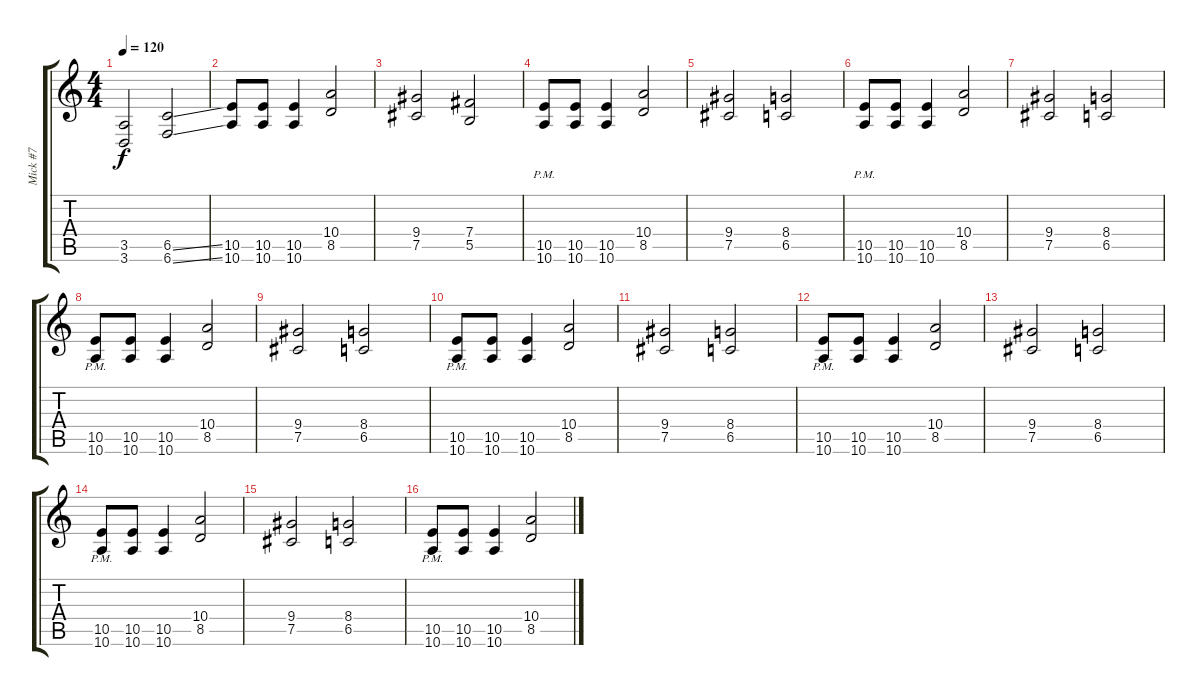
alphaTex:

\track ("Mick #7" "Mick #7") {instrument distortionguitar}
\staff {score tabs}
\tuning (Db4 Ab3 E3 B2 Gb2 B1) {hide}
\ts (4 4)
\tempo 120
\clef g2
\ks c
(3.5 3.6).2{dy f} (6.5{ss} 6.6{ss}).2 |
(10.5 10.6).8 (10.5 10.6).8 (10.5 10.6).4 (10.4 8.5).2 |
(9.4 7.5).2 (7.4 5.5).2 |
(10.5{pm} 10.6{pm}).8 (10.5 10.6).8 (10.5 10.6).4 (10.4 8.5).2 |
(9.4 7.5).2 (8.4 6.5).2 |
(10.5{pm} 10.6{pm}).8 (10.5 10.6).8 (10.5 10.6).4 (10.4 8.5).2 |
(9.4 7.5).2 (8.4 6.5).2 |
(10.5{pm} 10.6{pm}).8 (10.5 10.6).8 (10.5 10.6).4 (10.4 8.5).2 |
(9.4 7.5).2 (8.4 6.5).2 |
(10.5{pm} 10.6{pm}).8 (10.5 10.6).8 (10.5 10.6).4 (10.4 8.5).2 |
(9.4 7.5).2 (8.4 6.5).2 |
(10.5{pm} 10.6{pm}).8 (10.5 10.6).8 (10.5 10.6).4 (10.4 8.5).2 |
(9.4 7.5).2 (8.4 6.5).2 |
(10.5{pm} 10.6{pm}).8 (10.5 10.6).8 (10.5 10.6).4 (10.4 8.5).2 |
(9.4 7.5).2 (8.4 6.5).2 |
(10.5{pm} 10.6{pm}).8 (10.5 10.6).8 (10.5 10.6).4 (10.4 8.5).2
